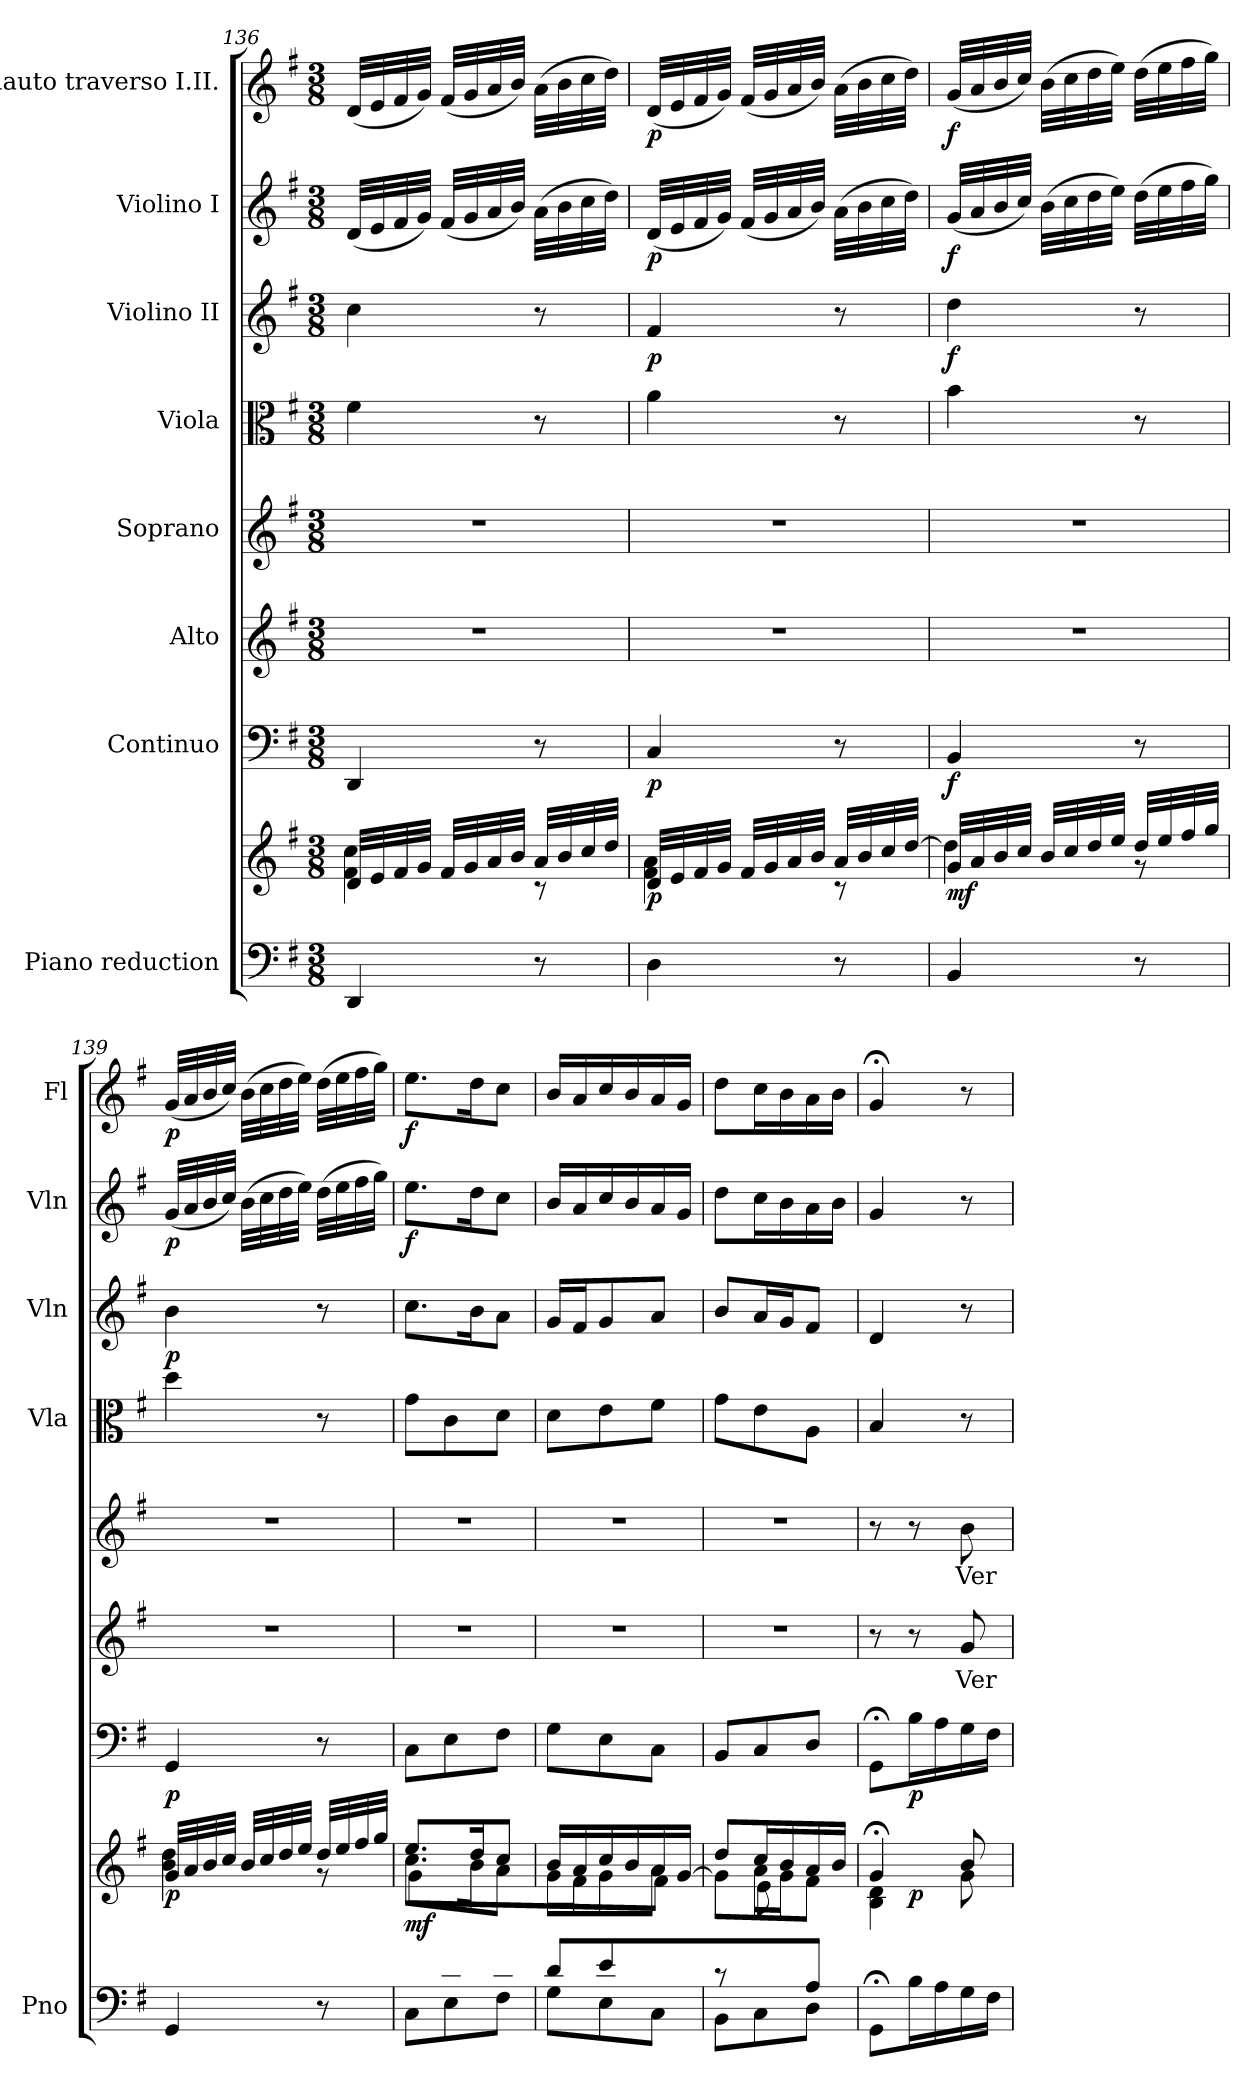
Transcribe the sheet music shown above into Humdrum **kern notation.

**kern	**kern	**dynam	**kern	**dynam	**kern	**text	**kern	**text	**kern	**dynam	**kern	**dynam	**kern	**dynam	**kern	**dynam
*part8	*part8	*part8	*part7	*part7	*part6	*part6	*part5	*part5	*part4	*part4	*part3	*part3	*part2	*part2	*part1	*part1
*staff9	*staff8	*staff8/9	*staff7	*staff7	*staff6	*staff6	*staff5	*staff5	*staff4	*staff4	*staff3	*staff3	*staff2	*staff2	*staff1	*staff1
*I"Piano reduction	*	*	*I"Continuo	*	*I"Alto	*	*I"Soprano	*	*I"Viola	*	*I"Violino II	*	*I"Violino I	*	*I"Flauto traverso I.II.	*
*I'Pno	*	*	*	*	*	*	*	*	*I'Vla	*	*I'Vln	*	*I'Vln	*	*I'Fl	*
*clefF4	*clefG2	*	*clefF4	*	*clefG2	*	*clefG2	*	*clefC3	*	*clefG2	*	*clefG2	*	*clefG2	*
*k[f#]	*k[f#]	*	*k[f#]	*	*k[f#]	*	*k[f#]	*	*k[f#]	*	*k[f#]	*	*k[f#]	*	*k[f#]	*
*M3/8	*M3/8	*	*M3/8	*	*M3/8	*	*M3/8	*	*M3/8	*	*M3/8	*	*M3/8	*	*M3/8	*
=136	=136	=136	=136	=136	=136	=136	=136	=136	=136	=136	=136	=136	=136	=136	=136	=136
*	*^	*	*	*	*	*	*	*	*	*	*	*	*	*	*	*
4DD/	32d/LLL	4f#\ 4cc\	.	4DD/	.	4.r	.	4.r	.	4f#\	.	4cc\	.	(32d/LLL	.	(32d/LLL	.
.	32e/	.	.	.	.	.	.	.	.	.	.	.	.	32e/	.	32e/	.
.	32f#/	.	.	.	.	.	.	.	.	.	.	.	.	32f#/	.	32f#/	.
.	32g/JJJ	.	.	.	.	.	.	.	.	.	.	.	.	32g/JJJ)	.	32g/JJJ)	.
.	32f#/LLL	.	.	.	.	.	.	.	.	.	.	.	.	(32f#/LLL	.	(32f#/LLL	.
.	32g/	.	.	.	.	.	.	.	.	.	.	.	.	32g/	.	32g/	.
.	32a/	.	.	.	.	.	.	.	.	.	.	.	.	32a/	.	32a/	.
.	32b/JJJ	.	.	.	.	.	.	.	.	.	.	.	.	32b/JJJ)	.	32b/JJJ)	.
8r	32a/LLL	8r	.	8r	.	.	.	.	.	8r	.	8r	.	(32a\LLL	.	(32a\LLL	.
.	32b/	.	.	.	.	.	.	.	.	.	.	.	.	32b\	.	32b\	.
.	32cc/	.	.	.	.	.	.	.	.	.	.	.	.	32cc\	.	32cc\	.
.	32dd/JJJ	.	.	.	.	.	.	.	.	.	.	.	.	32dd\JJJ)	.	32dd\JJJ)	.
=137	=137	=137	=137	=137	=137	=137	=137	=137	=137	=137	=137	=137	=137	=137	=137	=137	=137
!	!	!	!LO:DY:b	!	!LO:DY:b	!	!	!	!	!	!LO:DY:b	!	!	!	!	!	!
!	!	!	!	!	!	!	!	!	!	!	!LO:DY:n=1:b	!	!	!	!	!	!
!	!	!	!	!	!	!	!	!	!	!	!LO:DY:n=2:b	!	!LO:DY:b	!	!LO:DY:b	!	!LO:DY:b
4D\	32d/LLL	4f#\ 4a\	p	4C/	p	4.r	.	4.r	.	4a\	other-dynamics p other-dynamics	4f#/	p	(32d/LLL	p	(32d/LLL	p
.	32e/	.	.	.	.	.	.	.	.	.	.	.	.	32e/	.	32e/	.
.	32f#/	.	.	.	.	.	.	.	.	.	.	.	.	32f#/	.	32f#/	.
.	32g/JJJ	.	.	.	.	.	.	.	.	.	.	.	.	32g/JJJ)	.	32g/JJJ)	.
.	32f#/LLL	.	.	.	.	.	.	.	.	.	.	.	.	(32f#/LLL	.	(32f#/LLL	.
.	32g/	.	.	.	.	.	.	.	.	.	.	.	.	32g/	.	32g/	.
.	32a/	.	.	.	.	.	.	.	.	.	.	.	.	32a/	.	32a/	.
.	32b/JJJ	.	.	.	.	.	.	.	.	.	.	.	.	32b/JJJ)	.	32b/JJJ)	.
8r	32a/LLL	8r	.	8r	.	.	.	.	.	8r	.	8r	.	(32a\LLL	.	(32a\LLL	.
.	32b/	.	.	.	.	.	.	.	.	.	.	.	.	32b\	.	32b\	.
.	32cc/	.	.	.	.	.	.	.	.	.	.	.	.	32cc\	.	32cc\	.
.	[32dd/JJJ	.	.	.	.	.	.	.	.	.	.	.	.	32dd\JJJ)	.	32dd\JJJ)	.
=138	=138	=138	=138	=138	=138	=138	=138	=138	=138	=138	=138	=138	=138	=138	=138	=138	=138
!	!	!	!LO:DY:b	!	!LO:DY:b	!	!	!	!	!	!LO:DY:b	!	!	!	!	!	!
!	!	!	!	!	!	!	!	!	!	!	!LO:DY:n=1:b	!	!	!	!	!	!
!	!	!	!	!	!	!	!	!	!	!	!LO:DY:n=2:b	!	!LO:DY:b	!	!LO:DY:b	!	!LO:DY:b
4BB/	32g/LLL	4dd\]	mf	4BB/	f	4.r	.	4.r	.	4b\	other-dynamics f other-dynamics	4dd\	f	(32g/LLL	f	(32g/LLL	f
.	32a/	.	.	.	.	.	.	.	.	.	.	.	.	32a/	.	32a/	.
.	32b/	.	.	.	.	.	.	.	.	.	.	.	.	32b/	.	32b/	.
.	32cc/JJJ	.	.	.	.	.	.	.	.	.	.	.	.	32cc/JJJ)	.	32cc/JJJ)	.
.	32b/LLL	.	.	.	.	.	.	.	.	.	.	.	.	(32b\LLL	.	(32b\LLL	.
.	32cc/	.	.	.	.	.	.	.	.	.	.	.	.	32cc\	.	32cc\	.
.	32dd/	.	.	.	.	.	.	.	.	.	.	.	.	32dd\	.	32dd\	.
.	32ee/JJJ	.	.	.	.	.	.	.	.	.	.	.	.	32ee\JJJ)	.	32ee\JJJ)	.
8r	32dd/LLL	8r	.	8r	.	.	.	.	.	8r	.	8r	.	(32dd\LLL	.	(32dd\LLL	.
.	32ee/	.	.	.	.	.	.	.	.	.	.	.	.	32ee\	.	32ee\	.
.	32ff#/	.	.	.	.	.	.	.	.	.	.	.	.	32ff#\	.	32ff#\	.
.	32gg/JJJ	.	.	.	.	.	.	.	.	.	.	.	.	32gg\JJJ)	.	32gg\JJJ)	.
=139	=139	=139	=139	=139	=139	=139	=139	=139	=139	=139	=139	=139	=139	=139	=139	=139	=139
!	!	!	!LO:DY:b	!	!LO:DY:b	!	!	!	!	!	!LO:DY:b	!	!	!	!	!	!
!	!	!	!	!	!	!	!	!	!	!	!LO:DY:n=1:b	!	!	!	!	!	!
!	!	!	!	!	!	!	!	!	!	!	!LO:DY:n=2:b	!	!LO:DY:b	!	!LO:DY:b	!	!LO:DY:b
4GG/	32g/LLL	4b\ 4dd\	p	4GG/	p	4.r	.	4.r	.	4dd\	other-dynamics p other-dynamics	4b\	p	(32g/LLL	p	(32g/LLL	p
.	32a/	.	.	.	.	.	.	.	.	.	.	.	.	32a/	.	32a/	.
.	32b/	.	.	.	.	.	.	.	.	.	.	.	.	32b/	.	32b/	.
.	32cc/JJJ	.	.	.	.	.	.	.	.	.	.	.	.	32cc/JJJ)	.	32cc/JJJ)	.
.	32b/LLL	.	.	.	.	.	.	.	.	.	.	.	.	(32b\LLL	.	(32b\LLL	.
.	32cc/	.	.	.	.	.	.	.	.	.	.	.	.	32cc\	.	32cc\	.
.	32dd/	.	.	.	.	.	.	.	.	.	.	.	.	32dd\	.	32dd\	.
.	32ee/JJJ	.	.	.	.	.	.	.	.	.	.	.	.	32ee\JJJ)	.	32ee\JJJ)	.
8r	32dd/LLL	8r	.	8r	.	.	.	.	.	8r	.	8r	.	(32dd\LLL	.	(32dd\LLL	.
.	32ee/	.	.	.	.	.	.	.	.	.	.	.	.	32ee\	.	32ee\	.
.	32ff#/	.	.	.	.	.	.	.	.	.	.	.	.	32ff#\	.	32ff#\	.
.	32gg/JJJ	.	.	.	.	.	.	.	.	.	.	.	.	32gg\JJJ)	.	32gg\JJJ)	.
=140	=140	=140	=140	=140	=140	=140	=140	=140	=140	=140	=140	=140	=140	=140	=140	=140	=140
*^	*	*^	*	*	*	*	*	*	*	*	*	*	*	*	*	*	*
!	!	!	!	!	!LO:DY:b	!	!LO:DY:b	!	!	!	!	!	!	!	!	!	!	!	!
!	!	!	!	!	!	!	!LO:DY:n=1:b	!	!	!	!	!	!	!	!	!	!	!	!
!	!	!	!	!	!	!	!LO:DY:n=2:b	!	!	!	!	!	!LO:DY:b	!	!	!	!	!	!
!	!	!	!	!	!	!	!	!	!	!	!	!	!LO:DY:n=1:b	!	!	!	!	!	!
!	!	!	!	!	!	!	!	!	!	!	!	!	!LO:DY:n=2:b	!	!LO:DY:b	!	!	!	!
!	!	!	!	!	!	!	!	!	!	!	!	!	!	!	!LO:DY:n=1:b	!	!	!	!
!	!	!	!	!	!	!	!	!	!	!	!	!	!	!	!LO:DY:n=2:b	!	!LO:DY:b	!	!LO:DY:b
8ryy	8C\L	8.ee/L	8.cc\L	8g\L	mf	8C\L	other-dynamics f other-dynamics	4.r	.	4.r	.	8g\L	other-dynamics f other-dynamics	8.cc\L	other-dynamics f other-dynamics	8.ee\L	f	8.ee\L	f
8c/	8E\	.	.	4ryy	.	8E\	.	.	.	.	.	8c\	.	.	.	.	.	.	.
.	.	16dd/K	16b\K	.	.	.	.	.	.	.	.	.	.	16b\K	.	16dd\K	.	16dd\K	.
8d/J	8F#\J	8cc/J	8a\J	.	.	8F#\J	.	.	.	.	.	8d\J	.	8a\J	.	8cc\J	.	8cc\J	.
=141	=141	=141	=141	=141	=141	=141	=141	=141	=141	=141	=141	=141	=141	=141	=141	=141	=141	=141	=141
8d/L	8G\L	16b/LL	16g\LL	4ryy	.	8G\L	.	4.r	.	4.r	.	8d\L	.	16g/LL	.	16b/LL	.	16b/LL	.
.	.	16a/	16f#\J	.	.	.	.	.	.	.	.	.	.	16f#/J	.	16a/	.	16a/	.
8e/	8E\	16cc/	8g\	.	.	8E\	.	.	.	.	.	8e\	.	8g/	.	16cc/	.	16cc/	.
.	.	16b/	.	.	.	.	.	.	.	.	.	.	.	.	.	16b/	.	16b/	.
8ryy	8C\J	16a/	8a\J	8f#\J	.	8C\J	.	.	.	.	.	8f#\J	.	8a/J	.	16a/	.	16a/	.
.	.	[<16g/JJ	.	.	.	.	.	.	.	.	.	.	.	.	.	16g/JJ	.	16g/JJ	.
!!LO:LB:g=z
=142	=142	=142	=142	=142	=142	=142	=142	=142	=142	=142	=142	=142	=142	=142	=142	=142	=142	=142	=142
8r	8BB\L	8dd/L	8g\L]	8ryy	.	8BB/L	.	4.r	.	4.r	.	8g\L	.	8b/L	.	8dd\L	.	8dd\L	.
8ryy	8C\	16cc/L	16a\L	8e\L	.	8C/	.	.	.	.	.	8e\	.	16a/L	.	16cc\L	.	16cc\L	.
.	.	16b/	16g\J	.	.	.	.	.	.	.	.	.	.	16g/J	.	16b\	.	16b\	.
8A/J	8D\J	16a/	8f#\J	8ryy	.	8D/J	.	.	.	.	.	8A\J	.	8f#/J	.	16a\	.	16a\	.
.	.	16b/JJ	.	.	.	.	.	.	.	.	.	.	.	.	.	16b\JJ	.	16b\JJ	.
*v	*v	*	*	*	*	*	*	*	*	*	*	*	*	*	*	*	*	*	*
=143	=143	=143	=143	=143	=143	=143	=143	=143	=143	=143	=143	=143	=143	=143	=143	=143	=143	=143
8GG;\L	4g;</	4B\ 4d\	8ryy	.	8GG;<\L	.	8r	.	8r	.	4B/	.	4d/	.	4g/	.	4g;</	.
!	!	!	!	!LO:DY:b	!	!LO:DY:b	!	!	!	!	!	!	!	!	!	!	!	!
16B\L	.	.	4ryy	p	16B\L	p	8r	.	8r	.	.	.	.	.	.	.	.	.
16A\	.	.	.	.	16A\	.	.	.	.	.	.	.	.	.	.	.	.	.
!	!	!	!	!	!	!	!	!LO:LY:b	!	!LO:LY:b	!	!	!	!	!	!	!	!
16G\	8b/	8g\	.	.	16G\	.	8g/	Ver-	8b\	Ver-	8r	.	8r	.	8r	.	8r	.
16F#\JJ	.	.	.	.	16F#\JJ	.	.	.	.	.	.	.	.	.	.	.	.	.
*	*v	*v	*v	*	*	*	*	*	*	*	*	*	*	*	*	*	*	*
=	=	=	=	=	=	=	=	=	=	=	=	=	=	=	=	=
*-	*-	*-	*-	*-	*-	*-	*-	*-	*-	*-	*-	*-	*-	*-	*-	*-
